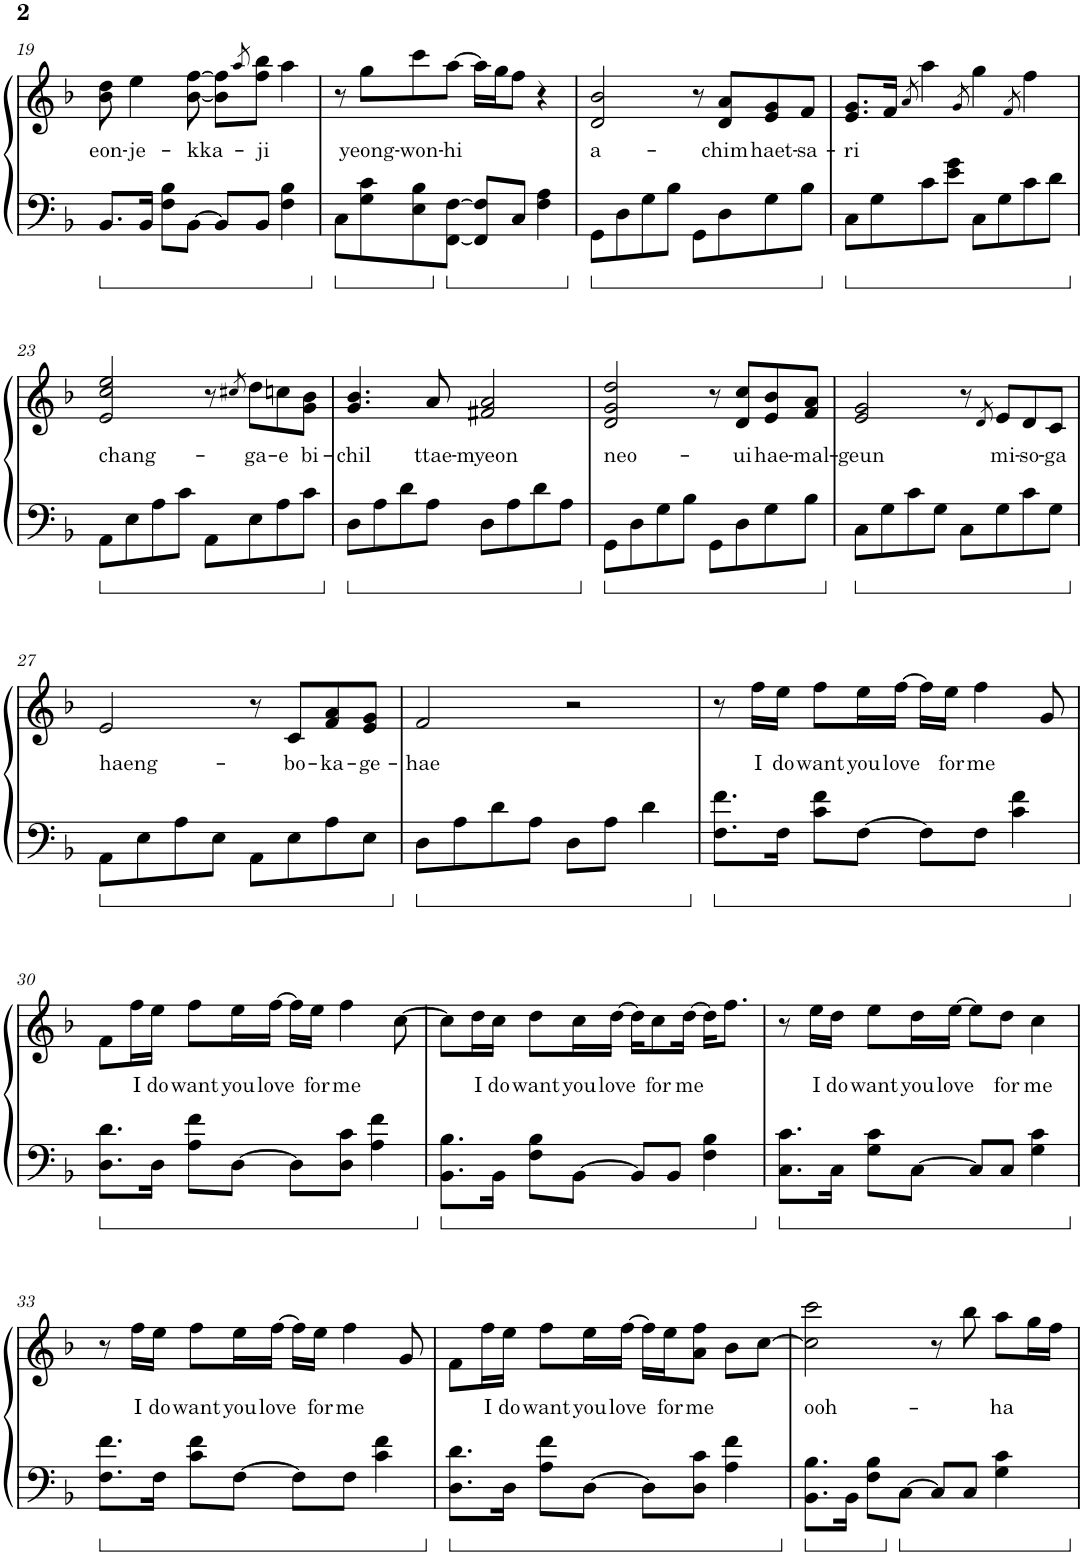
**kern	**kern	**text
*part1	*part1	*part1
*staff2	*staff1	*staff1
*I"Piano	*	*
*I'Pno.	*	*
!!LO:PB:g=z
*clefF4	*clefG2	*
*k[b-]	*k[b-]	*
*M4/4	*M4/4	*
=19	=19	=19
!	!	!LO:LY:b
8.BB-/L	8b-\ 8dd\	eon-
!	!	!LO:LY:b
.	4ee\	-je-
16BB-/Jk	.	.
8F\ 8B-\L	.	.
!	!	!LO:LY:b
[8BB-\J	[8b-\ [8ff\	-kka-
8BB-/L]	8b-\] 8ff\]L	.
.	8qaa/	.
!	!	!LO:LY:b
8BB-/J	8ff\ 8bb-\J	-ji
4F\ 4B-\	4aa\	.
=20	=20	=20
8C\L	8r	.
!	!	!LO:LY:b
8G\ 8c\	8gg\L	yeong-
!	!	!LO:LY:b
8E\ 8B-\	8ccc\	-won-
!	!	!LO:LY:b
[8FF\ [8F\J	[8aa\J	-hi
8FF/] 8F/]L	16aa\LL]	.
.	16gg\J	.
8C/J	8ff\J	.
4F\ 4A\	4r	.
=21	=21	=21
!	!	!LO:LY:b
8GG\L	2d/ 2b-/	a-
8D\	.	.
8G\	.	.
8B-\J	.	.
8GG\L	8r	.
!	!	!LO:LY:b
8D\	8d/ 8a/L	-chim
!	!	!LO:LY:b
8G\	8e/ 8g/	haet-
!	!	!LO:LY:b
8B-\J	8f/J	-sa-
=22	=22	=22
!	!	!LO:LY:b
8C\L	8.e/ 8.g/L	-ri
8G\	.	.
.	16f/Jk	.
.	8qa/	.
8c\	4aa\	.
8e\ 8g\J	.	.
.	8qg/	.
8C\L	4gg\	.
8G\	.	.
.	8qf/	.
8c\	4ff\	.
8d\J	.	.
!!LO:LB:g=z
=23	=23	=23
!	!	!LO:LY:b
8AA\L	2e/ 2cc/ 2ee/	chang-
8E\	.	.
8A\	.	.
8c\J	.	.
8AA\L	8r	.
.	8qcc#X/	.
!	!	!LO:LY:b
8E\	8dd\L	-ga-
!	!	!LO:LY:b
8A\	8ccn\	-e
!	!	!LO:LY:b
8c\J	8g\ 8b-\J	bi-
=24	=24	=24
!	!	!LO:LY:b
8D\L	4.g/ 4.b-/	-chil
8A\	.	.
8d\	.	.
!	!	!LO:LY:b
8A\J	8a/	ttae-
!	!	!LO:LY:b
8D\L	2f#X/ 2a/	-myeon
8A\	.	.
8d\	.	.
8A\J	.	.
=25	=25	=25
!	!	!LO:LY:b
8GG\L	2d/ 2g/ 2dd/	neo-
8D\	.	.
8G\	.	.
8B-\J	.	.
8GG\L	8r	.
!	!	!LO:LY:b
8D\	8d/ 8cc/L	-ui
!	!	!LO:LY:b
8G\	8e/ 8b-/	hae-
!	!	!LO:LY:b
8B-\J	8f/ 8a/J	-mal-
=26	=26	=26
!	!	!LO:LY:b
8C\L	2e/ 2g/	-geun
8G\	.	.
8c\	.	.
8G\J	.	.
8C\L	8r	.
.	8qd/	.
!	!	!LO:LY:b
8G\	8e/L	mi-
!	!	!LO:LY:b
8c\	8d/	-so-
!	!	!LO:LY:b
8G\J	8c/J	-ga
!!LO:LB:g=z
=27	=27	=27
!	!	!LO:LY:b
8AA\L	2e/	haeng-
8E\	.	.
8A\	.	.
8E\J	.	.
8AA\L	8r	.
!	!	!LO:LY:b
8E\	8c/L	-bo-
!	!	!LO:LY:b
8A\	8f/ 8a/	-ka-
!	!	!LO:LY:b
8E\J	8e/ 8g/J	-ge-
=28	=28	=28
!	!	!LO:LY:b
8D\L	2f/	-hae
8A\	.	.
8d\	.	.
8A\J	.	.
8D\L	2r	.
8A\J	.	.
4d\	.	.
=29	=29	=29
8.F\ 8.f\L	8r	.
!	!	!LO:LY:b
.	16ff\LL	I
!	!	!LO:LY:b
16F\Jk	16ee\JJ	do
!	!	!LO:LY:b
8c\ 8f\L	8ff\L	want
!	!	!LO:LY:b
[8F\J	16ee\L	you
!	!	!LO:LY:b
.	[16ff\JJ	love
8F\L]	16ff\LL]	.
!	!	!LO:LY:b
.	16ee\JJ	for
!	!	!LO:LY:b
8F\J	4ff\	me
4c\ 4f\	.	.
.	8g/	.
!!LO:LB:g=z
=30	=30	=30
8.D\ 8.d\L	8f\L	.
!	!	!LO:LY:b
.	16ff\L	I
!	!	!LO:LY:b
16D\Jk	16ee\JJ	do
!	!	!LO:LY:b
8A\ 8f\L	8ff\L	want
!	!	!LO:LY:b
[8D\J	16ee\L	you
!	!	!LO:LY:b
.	[16ff\JJ	love
8D\L]	16ff\LL]	.
!	!	!LO:LY:b
.	16ee\JJ	for
!	!	!LO:LY:b
8D\ 8c\J	4ff\	me
4A\ 4f\	.	.
.	[8cc\	.
=31	=31	=31
8.BB-\ 8.B-\L	8cc\L]	.
!	!	!LO:LY:b
.	16dd\L	I
!	!	!LO:LY:b
16BB-\Jk	16cc\JJ	do
!	!	!LO:LY:b
8F\ 8B-\L	8dd\L	want
!	!	!LO:LY:b
[8BB-\J	16cc\L	you
!	!	!LO:LY:b
.	[16dd\JJ	love
8BB-/L]	16dd\KL]	.
!	!	!LO:LY:b
.	8cc\	for
8BB-/J	.	.
!	!	!LO:LY:b
.	[16dd\Jk	me
4F\ 4B-\	16dd\KL]	.
.	8.ff\J	.
=32	=32	=32
8.C\ 8.c\L	8r	.
!	!	!LO:LY:b
.	16ee\LL	I
!	!	!LO:LY:b
16C\Jk	16dd\JJ	do
!	!	!LO:LY:b
8G\ 8c\L	8ee\L	want
!	!	!LO:LY:b
[8C\J	16dd\L	you
!	!	!LO:LY:b
.	[16ee\JJ	love
8C/L]	8ee\L]	.
!	!	!LO:LY:b
8C/J	8dd\J	for
!	!	!LO:LY:b
4G\ 4c\	4cc\	me
!!LO:LB:g=z
=33	=33	=33
8.F\ 8.f\L	8r	.
!	!	!LO:LY:b
.	16ff\LL	I
!	!	!LO:LY:b
16F\Jk	16ee\JJ	do
!	!	!LO:LY:b
8c\ 8f\L	8ff\L	want
!	!	!LO:LY:b
[8F\J	16ee\L	you
!	!	!LO:LY:b
.	[16ff\JJ	love
8F\L]	16ff\LL]	.
!	!	!LO:LY:b
.	16ee\JJ	for
!	!	!LO:LY:b
8F\J	4ff\	me
4c\ 4f\	.	.
.	8g/	.
=34	=34	=34
8.D\ 8.d\L	8f\L	.
!	!	!LO:LY:b
.	16ff\L	I
!	!	!LO:LY:b
16D\Jk	16ee\JJ	do
!	!	!LO:LY:b
8A\ 8f\L	8ff\L	want
!	!	!LO:LY:b
[8D\J	16ee\L	you
!	!	!LO:LY:b
.	[16ff\JJ	love
8D\L]	16ff\LL]	.
!	!	!LO:LY:b
.	16ee\J	for
!	!	!LO:LY:b
8D\ 8c\J	8a\ 8ff\J	me
4A\ 4f\	8b-\L	.
.	[8cc\J	.
=35	=35	=35
!	!	!LO:LY:b
8.BB-\ 8.B-\L	2cc\] 2ccc\	ooh-
16BB-\Jk	.	.
8F\ 8B-\L	.	.
[8C\J	.	.
8C/L]	8r	.
8C/J	8bb-\	.
!	!	!LO:LY:b
4G\ 4c\	8aa\L	-ha
.	16gg\L	.
.	16ff\JJ	.
=	=	=
*-	*-	*-
